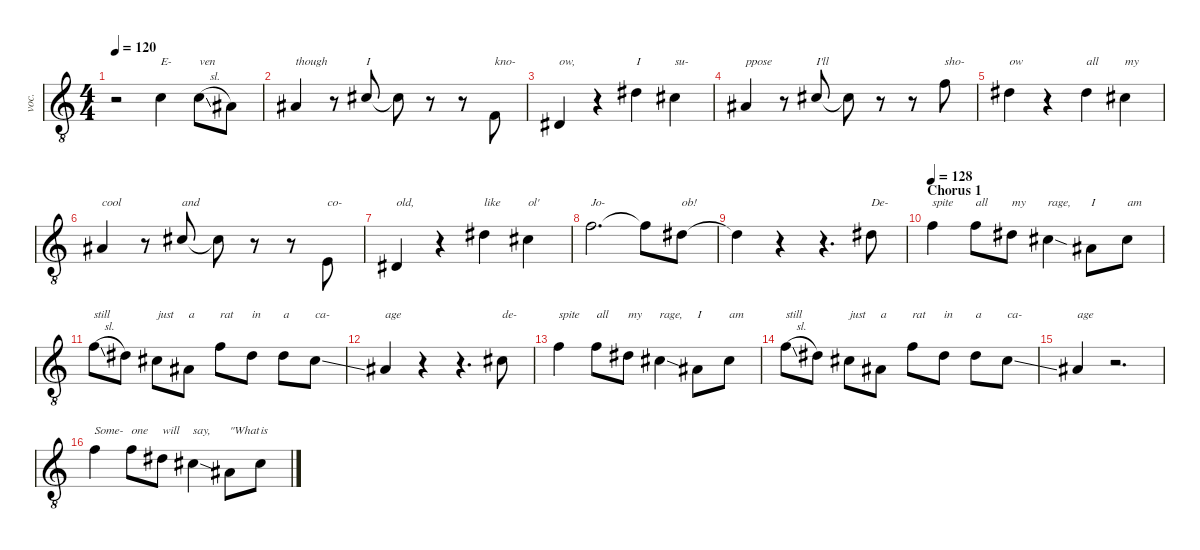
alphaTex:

\defaultSystemsLayout 4
\hideDynamics
\bracketExtendMode nobrackets
\otherSystemsTrackNameOrientation horizontal
\track ("Billy Corgan" "voc.") {instrument lead6voice}
\staff {score}
\tuning (E4 B3 G3 D3 A2 E2)
\ts (4 4)
\tempo 120
\clef g2
\ottava 8vb
\ks c
r.2{dy mf beam Down} 5.3.4{txt "E-" beam Down} 5.3{sl}.8{txt "ven" beam Down} 3.3{acc #}.8{beam Down} |
3.3{acc #}.4{txt "though" beam Up} r.8{beam Up} 2.2{acc #}.8{txt "I" beam Down} 2.2{t acc #}.8{beam Down} r.8{beam Down} r.8{beam Down} 3.4.8{txt "kno-" beam Up} |
1.4{acc #}.4{txt "ow," beam Up} r.4{beam Up} 4.2{acc #}.4{txt "I" beam Down} 2.2{acc #}.4{txt "su-" beam Down} |
3.3{acc #}.4{txt "ppose" beam Up} r.8{beam Up} 2.2{acc #}.8{txt "I'll" beam Down} 2.2{t acc #}.8{beam Down} r.8{beam Down} r.8{beam Down} 6.2.8{txt "sho-" beam Down} |
4.2{acc #}.4{txt "ow" beam Down} r.4{beam Down} 4.2{acc #}.4{txt "all" beam Down} 2.2{acc #}.4{txt "my" beam Down} |
3.3{acc #}.4{txt "cool" beam Up} r.8{beam Up} 2.2{acc #}.8{txt "and" beam Down} 2.2{t acc #}.8{beam Down} r.8{beam Down} r.8{beam Down} 2.4.8{txt "co-" beam Up} |
1.4{acc #}.4{txt "old," beam Up} r.4{beam Up} 4.2{acc #}.4{txt "like" beam Down} 6.3{acc #}.4{txt "ol'" beam Down} |
6.2.2{d txt "Jo-" beam Down} 6.2{t}.8{beam Down} 4.2{acc #}.8{txt "ob!" beam Down} |
4.2{t acc #}.4{beam Down} r.4{beam Down} r.4{d beam Down} 4.2{acc #}.8{txt "De-" beam Down} |
\section ("" "Chorus 1")
\tempo 128
6.2.4{txt "spite" beam Down} 6.2.8{txt "all" beam Down} 4.2{acc #}.8{txt "my" beam Down} 6.3{sod acc #}.4{txt "rage," beam Down} 3.3{acc #}.8{txt "I" beam Down} 6.3{acc #}.8{txt "am" beam Down} |
6.2{sl}.8{txt "still" beam Down} 4.2{acc #}.8{beam Down} 2.2{acc #}.8{txt "just" beam Down} 3.3{acc #}.8{txt "a" beam Down} 6.2.8{txt "rat" beam Down} 4.2{acc #}.8{txt "in" beam Down} 4.2{acc #}.8{txt "a" beam Down} 6.3{ss acc #}.8{txt "ca-" beam Down} |
3.3{acc #}.4{txt "age" beam Up} r.4{beam Up} r.4{d beam Up} 2.2{acc #}.8{txt "de-" beam Down} |
6.2.4{txt "spite" beam Down} 6.2.8{txt "all" beam Down} 4.2{acc #}.8{txt "my" beam Down} 6.3{sod acc #}.4{txt "rage," beam Down} 3.3{acc #}.8{txt "I" beam Down} 6.3{acc #}.8{txt "am" beam Down} |
6.2{sl}.8{txt "still" beam Down} 4.2{acc #}.8{beam Down} 2.2{acc #}.8{txt "just" beam Down} 3.3{acc #}.8{txt "a" beam Down} 6.2.8{txt "rat" beam Down} 4.2{acc #}.8{txt "in" beam Down} 4.2{acc #}.8{txt "a" beam Down} 6.3{ss acc #}.8{txt "ca-" beam Down} |
3.3{acc #}.4{txt "age" beam Up} r.2{d beam Up} |
6.2.4{txt "Some-" beam Down} 6.2.8{txt "one" beam Down} 4.2{acc #}.8{txt "will" beam Down} 6.3{sod acc #}.4{txt "say," beam Down} 3.3{acc #}.8{txt "\"What" beam Down} 2.2{acc #}.8{txt "is" beam Down}
